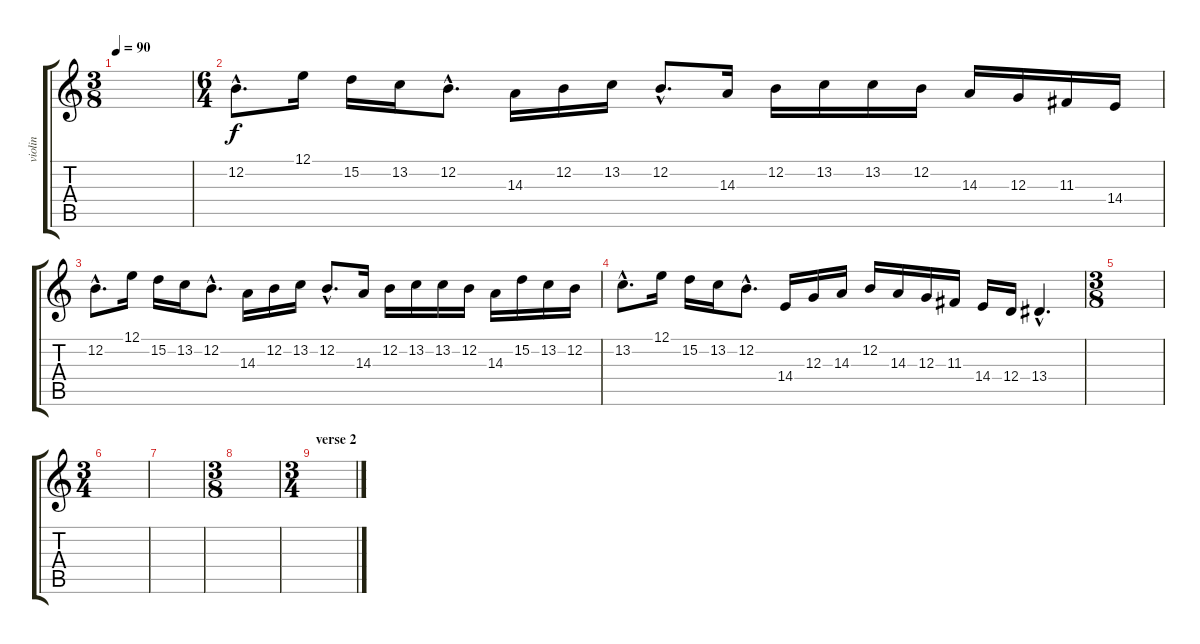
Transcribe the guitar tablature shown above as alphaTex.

\track ("violin" "violin") {instrument violin}
\staff {score tabs}
\tuning (E4 B3 G3 D3 A2 E2) {hide}
\ts (3 8)
\tempo 90
\clef g2
\ks c
|
\ts (6 4)
12.2{hac}.8{d} 12.1.16 15.2.16 13.2.16 12.2{hac}.8{d} 14.3.16 12.2.16 13.2.16 12.2{hac}.8{d} 14.3.16 12.2.16 13.2.16 13.2.16 12.2.16 14.3.16 12.3.16 11.3.16 14.4.16 |
12.2{hac}.8{d} 12.1.16 15.2.16 13.2.16 12.2{hac}.8{d} 14.3.16 12.2.16 13.2.16 12.2{hac}.8{d} 14.3.16 12.2.16 13.2.16 13.2.16 12.2.16 14.3.16 15.2.16 13.2.16 12.2.16 |
13.2{hac}.8{d} 12.1.16 15.2.16 13.2.16 12.2{hac}.8{d} 14.4.16 12.3.16 14.3.16 12.2.16 14.3.16 12.3.16 11.3.16 14.4.16 12.4.16 13.4{hac}.4{d} |
\ts (3 8)
|
\ts (3 4)
|
|
\ts (3 8)
|
\ts (3 4)
\section ("" "verse 2")
